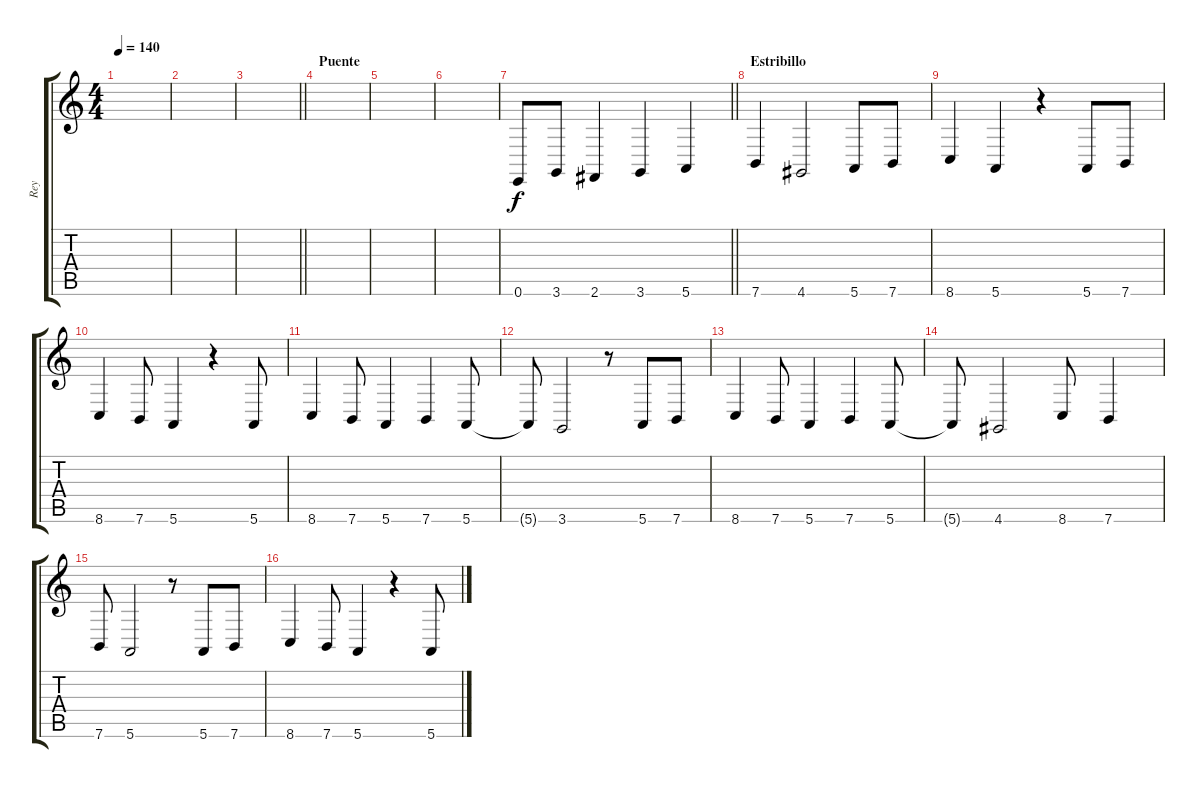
\track ("Rey" "Rey") {instrument choiraahs}
\staff {score tabs}
\tuning (E4 B3 G3 D3 A2 E2) {hide}
\ts (4 4)
\tempo 140
\clef g2
\ks c
|
|
\barLineRight lightlight
|
\section ("" "Puente")
|
|
|
\barLineRight lightlight
0.6.8 3.6.8 2.6.4 3.6.4 5.6.4 |
\section ("" "Estribillo")
7.6.4 4.6.2 5.6.8 7.6.8 |
8.6.4 5.6.4 r.4 5.6.8 7.6.8 |
8.6.4 7.6.8 5.6.4 r.4 5.6.8 |
8.6.4 7.6.8 5.6.4 7.6.4 5.6.8 |
5.6{t}.8 3.6.2 r.8 5.6.8 7.6.8 |
8.6.4 7.6.8 5.6.4 7.6.4 5.6.8 |
5.6{t}.8 4.6.2 8.6.8 7.6.4 |
7.6.8 5.6.2 r.8 5.6.8 7.6.8 |
8.6.4 7.6.8 5.6.4 r.4 5.6.8
